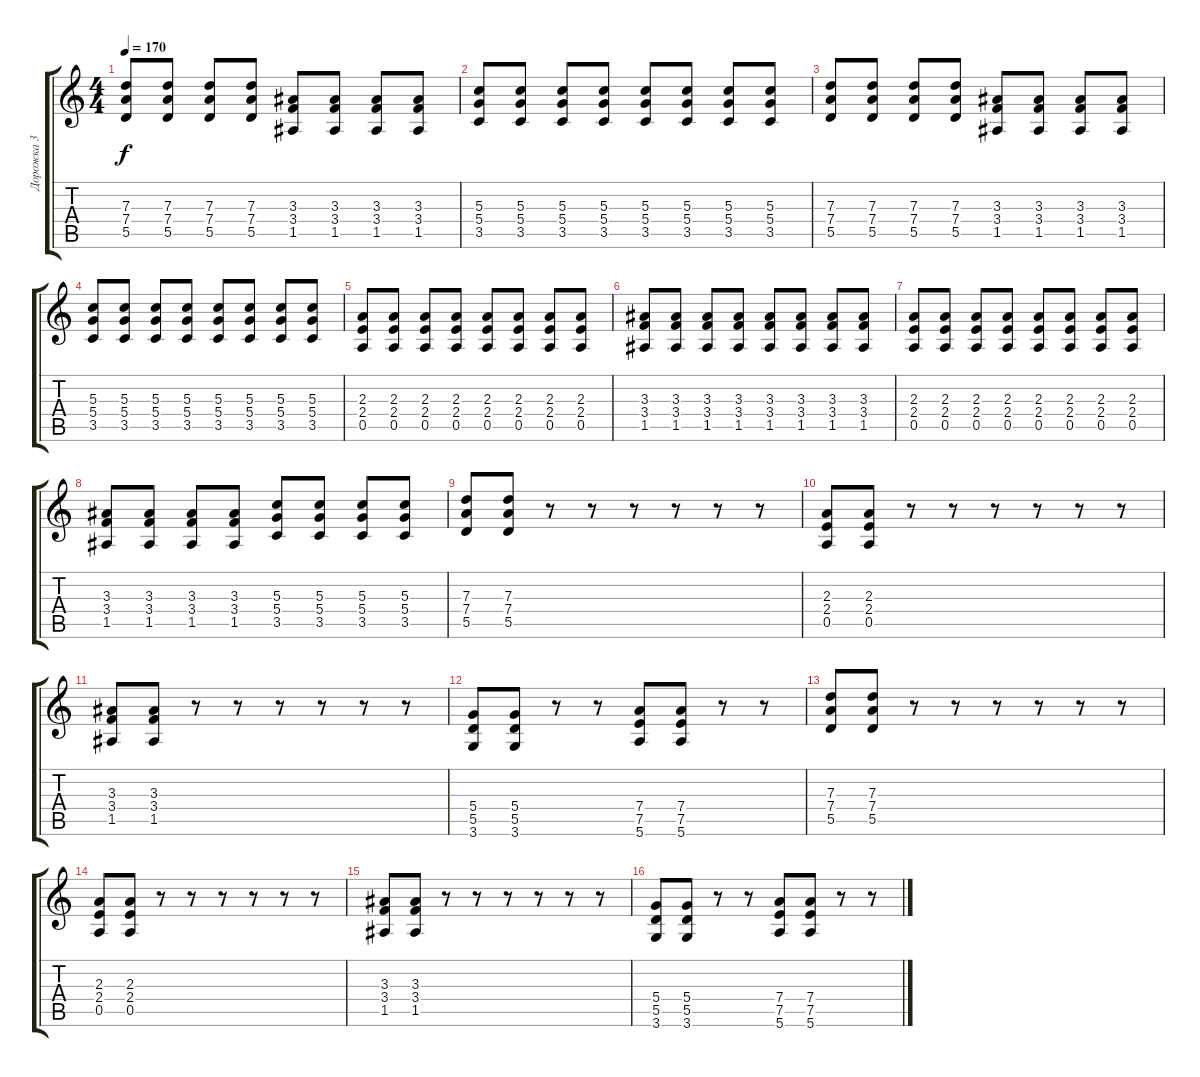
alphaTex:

\track ("Дорожка 3" "Дорожка 3") {instrument overdrivenguitar}
\staff {score tabs}
\tuning (E4 B3 G3 D3 A2 E2) {hide}
\ts (4 4)
\tempo 170
\clef g2
\ks c
(7.3 7.4 5.5).8{dy f} (7.3 7.4 5.5).8 (7.3 7.4 5.5).8 (7.3 7.4 5.5).8 (3.3 3.4 1.5).8 (3.3 3.4 1.5).8 (3.3 3.4 1.5).8 (3.3 3.4 1.5).8 |
(5.3 5.4 3.5).8 (5.3 5.4 3.5).8 (5.3 5.4 3.5).8 (5.3 5.4 3.5).8 (5.3 5.4 3.5).8 (5.3 5.4 3.5).8 (5.3 5.4 3.5).8 (5.3 5.4 3.5).8 |
(7.3 7.4 5.5).8 (7.3 7.4 5.5).8 (7.3 7.4 5.5).8 (7.3 7.4 5.5).8 (3.3 3.4 1.5).8 (3.3 3.4 1.5).8 (3.3 3.4 1.5).8 (3.3 3.4 1.5).8 |
(5.3 5.4 3.5).8 (5.3 5.4 3.5).8 (5.3 5.4 3.5).8 (5.3 5.4 3.5).8 (5.3 5.4 3.5).8 (5.3 5.4 3.5).8 (5.3 5.4 3.5).8 (5.3 5.4 3.5).8 |
(2.3 2.4 0.5).8 (2.3 2.4 0.5).8 (2.3 2.4 0.5).8 (2.3 2.4 0.5).8 (2.3 2.4 0.5).8 (2.3 2.4 0.5).8 (2.3 2.4 0.5).8 (2.3 2.4 0.5).8 |
(3.3 3.4 1.5).8 (3.3 3.4 1.5).8 (3.3 3.4 1.5).8 (3.3 3.4 1.5).8 (3.3 3.4 1.5).8 (3.3 3.4 1.5).8 (3.3 3.4 1.5).8 (3.3 3.4 1.5).8 |
(2.3 2.4 0.5).8 (2.3 2.4 0.5).8 (2.3 2.4 0.5).8 (2.3 2.4 0.5).8 (2.3 2.4 0.5).8 (2.3 2.4 0.5).8 (2.3 2.4 0.5).8 (2.3 2.4 0.5).8 |
(3.3 3.4 1.5).8 (3.3 3.4 1.5).8 (3.3 3.4 1.5).8 (3.3 3.4 1.5).8 (5.3 5.4 3.5).8 (5.3 5.4 3.5).8 (5.3 5.4 3.5).8 (5.3 5.4 3.5).8 |
(7.3 7.4 5.5).8 (7.3 7.4 5.5).8 r.8 r.8 r.8 r.8 r.8 r.8 |
(2.3 2.4 0.5).8 (2.3 2.4 0.5).8 r.8 r.8 r.8 r.8 r.8 r.8 |
(3.3 3.4 1.5).8 (3.3 3.4 1.5).8 r.8 r.8 r.8 r.8 r.8 r.8 |
(5.4 5.5 3.6).8 (5.4 5.5 3.6).8 r.8 r.8 (7.4 7.5 5.6).8 (7.4 7.5 5.6).8 r.8 r.8 |
(7.3 7.4 5.5).8 (7.3 7.4 5.5).8 r.8 r.8 r.8 r.8 r.8 r.8 |
(2.3 2.4 0.5).8 (2.3 2.4 0.5).8 r.8 r.8 r.8 r.8 r.8 r.8 |
(3.3 3.4 1.5).8 (3.3 3.4 1.5).8 r.8 r.8 r.8 r.8 r.8 r.8 |
(5.4 5.5 3.6).8 (5.4 5.5 3.6).8 r.8 r.8 (7.4 7.5 5.6).8 (7.4 7.5 5.6).8 r.8 r.8
